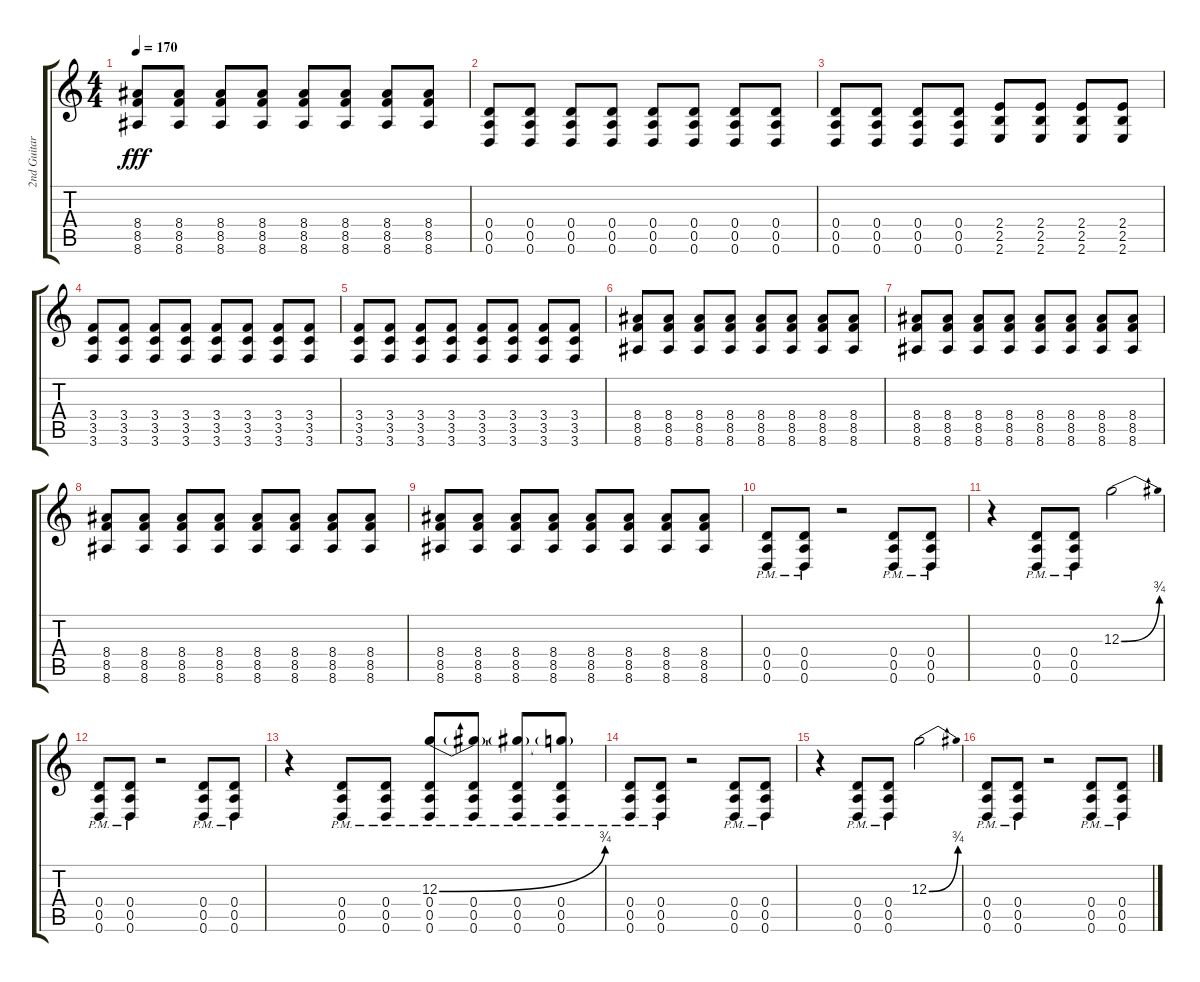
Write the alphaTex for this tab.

\track ("2nd Guitar - Adam Lambert" "2nd Guitar") {instrument distortionguitar}
\staff {score tabs}
\tuning (E4 B3 G3 D3 A2 D2) {hide}
\ts (4 4)
\tempo 170
\clef g2
\ks c
(8.4 8.5 8.6).8{dy fff} (8.4 8.5 8.6).8 (8.4 8.5 8.6).8 (8.4 8.5 8.6).8 (8.4 8.5 8.6).8 (8.4 8.5 8.6).8 (8.4 8.5 8.6).8 (8.4 8.5 8.6).8 |
(0.4 0.5 0.6).8 (0.4 0.5 0.6).8 (0.4 0.5 0.6).8 (0.4 0.5 0.6).8 (0.4 0.5 0.6).8 (0.4 0.5 0.6).8 (0.4 0.5 0.6).8 (0.4 0.5 0.6).8 |
(0.4 0.5 0.6).8 (0.4 0.5 0.6).8 (0.4 0.5 0.6).8 (0.4 0.5 0.6).8 (2.4 2.5 2.6).8 (2.4 2.5 2.6).8 (2.4 2.5 2.6).8 (2.4 2.5 2.6).8 |
(3.4 3.5 3.6).8 (3.4 3.5 3.6).8 (3.4 3.5 3.6).8 (3.4 3.5 3.6).8 (3.4 3.5 3.6).8 (3.4 3.5 3.6).8 (3.4 3.5 3.6).8 (3.4 3.5 3.6).8 |
(3.4 3.5 3.6).8 (3.4 3.5 3.6).8 (3.4 3.5 3.6).8 (3.4 3.5 3.6).8 (3.4 3.5 3.6).8 (3.4 3.5 3.6).8 (3.4 3.5 3.6).8 (3.4 3.5 3.6).8 |
(8.4 8.5 8.6).8 (8.4 8.5 8.6).8 (8.4 8.5 8.6).8 (8.4 8.5 8.6).8 (8.4 8.5 8.6).8 (8.4 8.5 8.6).8 (8.4 8.5 8.6).8 (8.4 8.5 8.6).8 |
(8.4 8.5 8.6).8 (8.4 8.5 8.6).8 (8.4 8.5 8.6).8 (8.4 8.5 8.6).8 (8.4 8.5 8.6).8 (8.4 8.5 8.6).8 (8.4 8.5 8.6).8 (8.4 8.5 8.6).8 |
(8.4 8.5 8.6).8 (8.4 8.5 8.6).8 (8.4 8.5 8.6).8 (8.4 8.5 8.6).8 (8.4 8.5 8.6).8 (8.4 8.5 8.6).8 (8.4 8.5 8.6).8 (8.4 8.5 8.6).8 |
(8.4 8.5 8.6).8 (8.4 8.5 8.6).8 (8.4 8.5 8.6).8 (8.4 8.5 8.6).8 (8.4 8.5 8.6).8 (8.4 8.5 8.6).8 (8.4 8.5 8.6).8 (8.4 8.5 8.6).8 |
(0.4{pm} 0.5{pm} 0.6{pm}).8 (0.4{pm} 0.5{pm} 0.6{pm}).8 r.2 (0.4{pm} 0.5{pm} 0.6{pm}).8 (0.4{pm} 0.5{pm} 0.6{pm}).8 |
r.4 (0.4{pm} 0.5{pm} 0.6{pm}).8 (0.4{pm} 0.5{pm} 0.6{pm}).8 12.3{be (bend 0 0 60 3)}.2 |
(0.4{pm} 0.5{pm} 0.6{pm}).8 (0.4{pm} 0.5{pm} 0.6{pm}).8 r.2 (0.4{pm} 0.5{pm} 0.6{pm}).8 (0.4{pm} 0.5{pm} 0.6{pm}).8 |
r.4 (0.4{pm} 0.5{pm} 0.6{pm}).8 (0.4{pm} 0.5{pm} 0.6{pm}).8 (12.3{be (bend 0 0 60 3)} 0.4{pm} 0.5{pm} 0.6{pm}).8 (12.3{t} 0.4{pm} 0.5{pm} 0.6).8 (12.3{t} 0.4{pm} 0.5{pm} 0.6{pm}).8 (12.3{t} 0.4{pm} 0.5{pm} 0.6{pm}).8 |
(0.4{pm} 0.5{pm} 0.6{pm}).8 (0.4{pm} 0.5{pm} 0.6{pm}).8 r.2 (0.4{pm} 0.5{pm} 0.6{pm}).8 (0.4{pm} 0.5{pm} 0.6{pm}).8 |
r.4 (0.4{pm} 0.5{pm} 0.6{pm}).8 (0.4{pm} 0.5{pm} 0.6{pm}).8 12.3{be (bend 0 0 60 3)}.2 |
(0.4{pm} 0.5{pm} 0.6{pm}).8 (0.4{pm} 0.5{pm} 0.6{pm}).8 r.2 (0.4{pm} 0.5{pm} 0.6{pm}).8 (0.4{pm} 0.5{pm} 0.6{pm}).8
